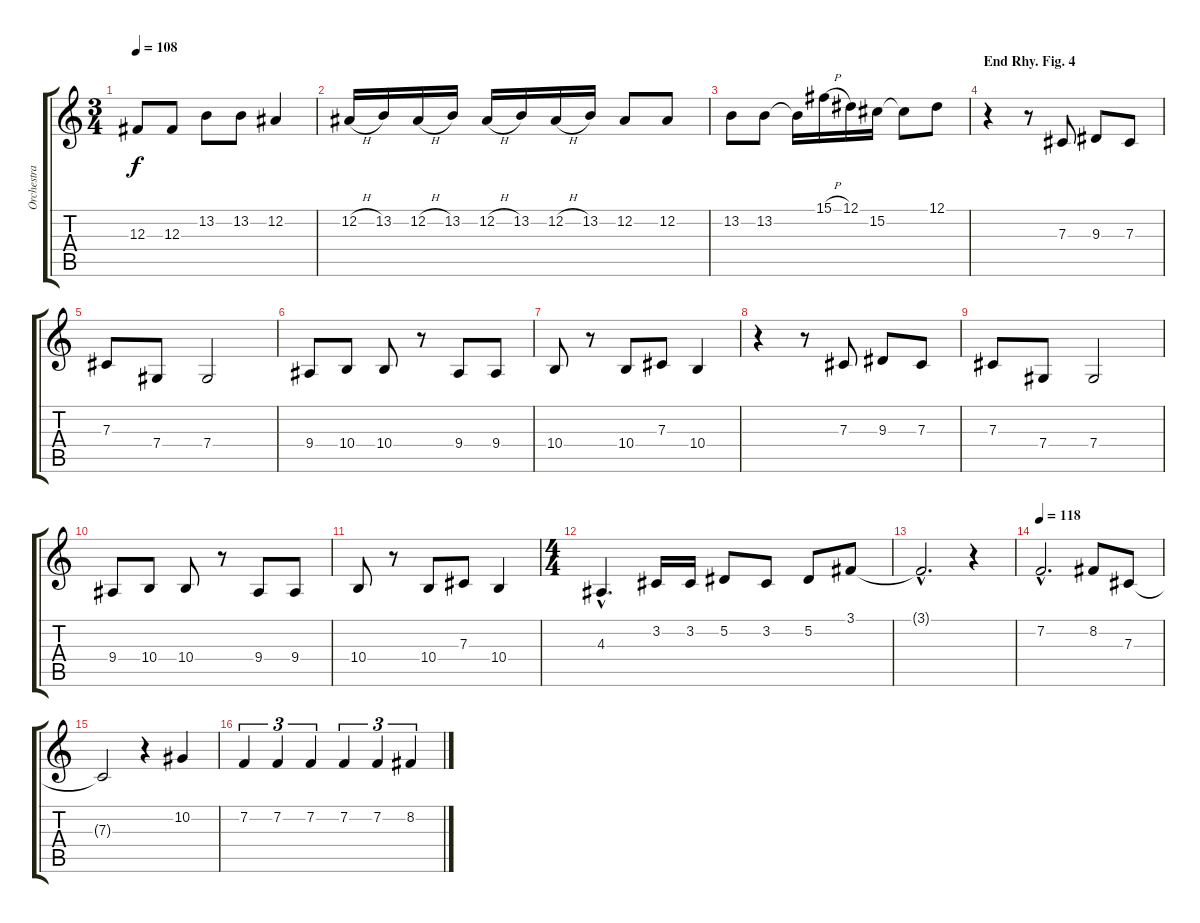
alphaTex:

\track ("Orchestra" "Orchestra") {instrument stringensemble1}
\staff {score tabs}
\tuning (Eb4 Bb3 Gb3 Db3 Ab2 Eb2) {hide}
\ts (3 4)
\tempo 108
\clef g2
\ks c
12.3.8{dy f} 12.3.8 13.2.8 13.2.8 12.2.4 |
12.2{h}.16 13.2.16 12.2{h}.16 13.2.16 12.2{h}.16 13.2.16 12.2{h}.16 13.2.16 12.2.8 12.2.8 |
13.2.8 13.2.8 13.2{t}.16 15.1{h}.16 12.1.16 15.2.16 15.2{t}.8 12.1.8 |
\section ("" "End Rhy. Fig. 4")
r.4 r.8 7.3.8 9.3.8 7.3.8 |
7.3.8 7.4.8 7.4.2 |
9.4.8 10.4.8 10.4.8 r.8 9.4.8 9.4.8 |
10.4.8 r.8 10.4.8 7.3.8 10.4.4 |
r.4 r.8 7.3.8 9.3.8 7.3.8 |
7.3.8 7.4.8 7.4.2 |
9.4.8 10.4.8 10.4.8 r.8 9.4.8 9.4.8 |
10.4.8 r.8 10.4.8 7.3.8 10.4.4 |
\ts (4 4)
4.3{hac}.4{d} 3.2.16 3.2.16 5.2.8 3.2.8 5.2.8 3.1.8 |
3.1{hac t}.2{d} r.4 |
\tempo 118
7.2{hac}.2{d} 8.2.8 7.3.8 |
7.3{t}.2 r.4 10.2.4 |
7.2.4{tu (3 2)} 7.2.4{tu (3 2)} 7.2.4{tu (3 2)} 7.2.4{tu (3 2)} 7.2.4{tu (3 2)} 8.2.4{tu (3 2)}
